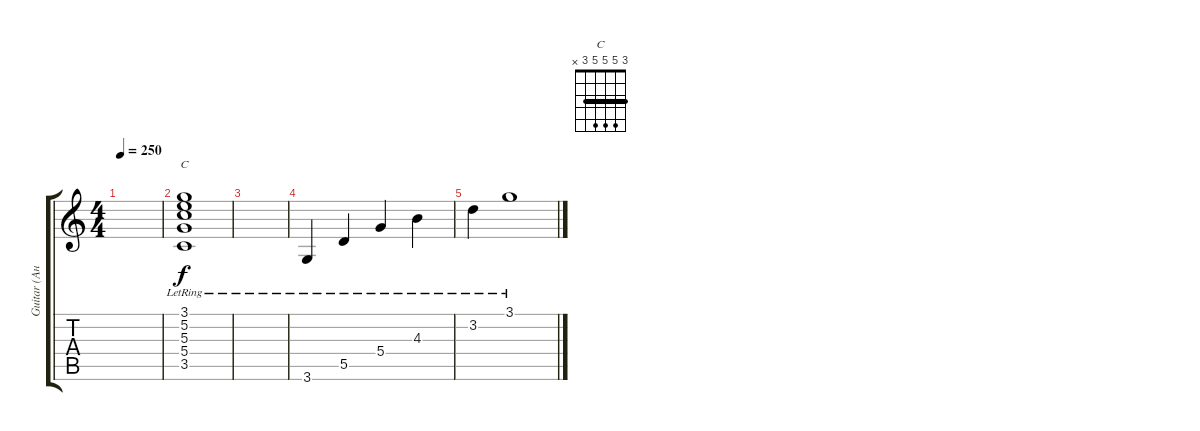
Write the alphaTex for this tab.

\track ("Guitar (Андрей)" "Guitar (Ан") {instrument electricguitarclean}
\staff {score tabs}
\tuning (E4 B3 G3 D3 A2 E2) {hide}
\chord ("C" 3 5 5 5 3 x) {barre 3}
\ts (4 4)
\tempo 250
\clef g2
\ks c
|
(3.1{lr} 5.2{lr} 5.3{lr} 5.4{lr} 3.5{lr}).1{ch "C"} |
|
3.6{lr}.4 5.5{lr}.4 5.4{lr}.4 4.3{lr}.4 |
3.2{lr}.4 3.1{lr}.1
